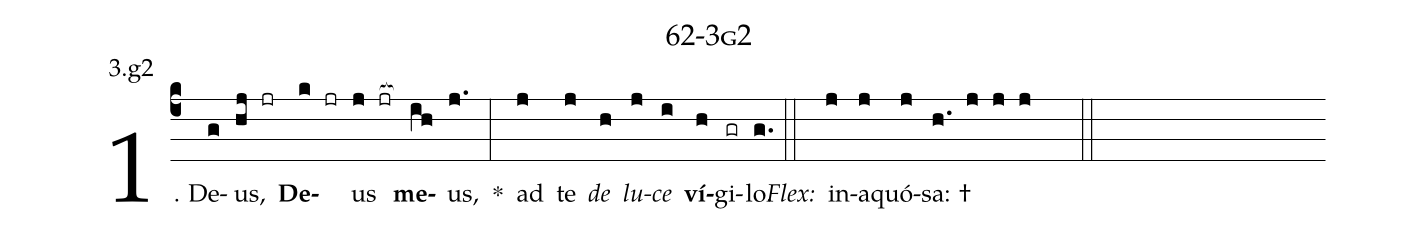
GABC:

name: 62-3g2;
annotation: 3.g2;
%%
(c4)1. De(g)us,(hj jr) <b>De</b>(k jr)us(j jr[ocb:1{]) <b>me</b>(ih[ocb:0}])us,(j.) *(:) ad(j) te(j) <i>de</i>(h) <i>lu</i>(j)<i>ce</i>(i) <b>ví</b>(h)gi(gr)lo.(g.) (::)
<i>Flex:</i>()  in(j)a(j)quó(j)sa: †(h. j j j  ::)
